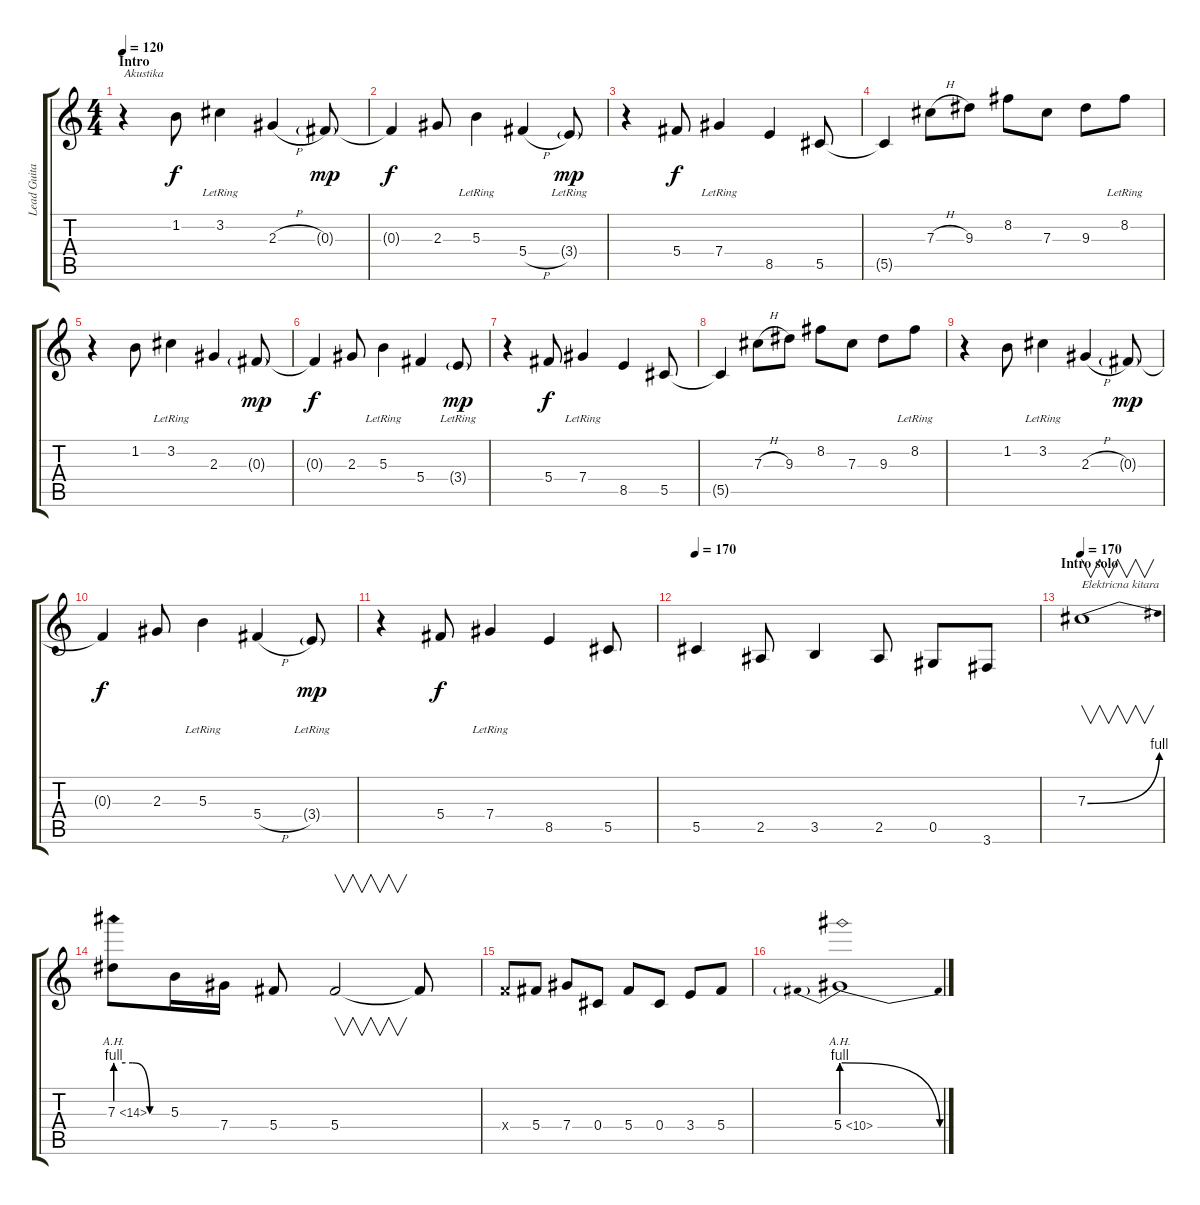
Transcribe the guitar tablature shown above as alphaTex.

\track ("Lead Guitar - Joni" "Lead Guita") {instrument overdrivenguitar}
\staff {score tabs}
\tuning (Eb4 Bb3 Gb3 Db3 Ab2 Eb2) {hide}
\ts (4 4)
\section ("" "Intro")
\tempo 120
\clef g2
\ks c
r.4{txt "Akustika" dy f instrument acousticguitarsteel} 1.2.8 3.2{lr}.4 2.3{h}.4 0.3{g}.8{dy mp} |
0.3{t}.4{dy f} 2.3.8 5.3{lr}.4 5.4{h}.4 3.4{g lr}.8{dy mp} |
r.4 5.4.8{dy f} 7.4{lr}.4 8.5.4 5.5.8 |
5.5{t}.4 7.3{h}.8 9.3.8 8.2.8 7.3.8 9.3.8 8.2{lr}.8 |
r.4 1.2.8 3.2{lr}.4 2.3.4 0.3{g}.8{dy mp} |
0.3{t}.4{dy f} 2.3.8 5.3{lr}.4 5.4.4 3.4{g lr}.8{dy mp} |
r.4 5.4.8{dy f} 7.4{lr}.4 8.5.4 5.5.8 |
5.5{t}.4 7.3{h}.8 9.3.8 8.2.8 7.3.8 9.3.8 8.2{lr}.8 |
r.4 1.2.8 3.2{lr}.4 2.3{h}.4 0.3{g}.8{dy mp} |
0.3{t}.4{dy f} 2.3.8 5.3{lr}.4 5.4{h}.4 3.4{g lr}.8{dy mp} |
r.4 5.4.8{dy f} 7.4{lr}.4 8.5.4 5.5.8 |
\tempo 170
5.5.4 2.5.8 3.5.4 2.5.8 0.5.8 3.6.8 |
\section ("" "Intro solo")
\tempo 170
7.3{be (bend 0 0 60 4)}.1{v txt "Elektricna kitara" instrument overdrivenguitar} |
7.3{be (custom 0 4 20 4 40 0 60 0) ah 7}.8 5.3.16 7.4.16 5.4.8 5.4.2{v} 5.4{t}.8 |
4.4{x}.8 5.4.8 7.4.8 0.4.8 5.4.8 0.4.8 3.4.8 5.4.8 |
5.4{be (prebendrelease 0 4 60 0) ah 5}.1
